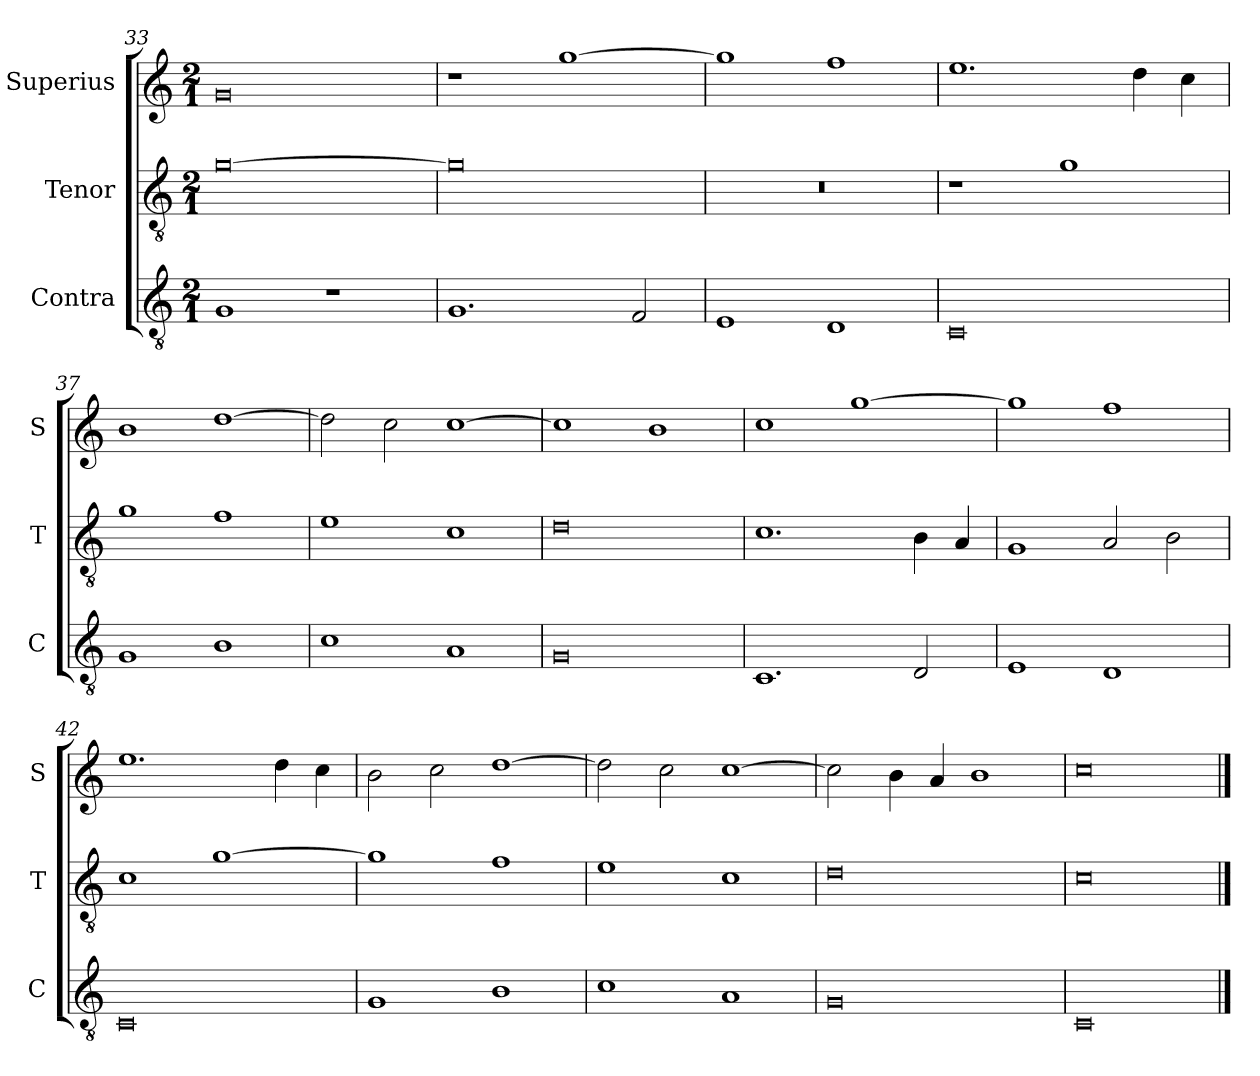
**kern	**kern	**kern
*part3	*part2	*part1
*staff3	*staff2	*staff1
*I"Contra	*I"Tenor	*I"Superius
*I'C	*I'T	*I'S
*clefGv2	*clefGv2	*clefG2
*k[]	*k[]	*k[]
*M2/1	*M2/1	*M2/1
=33	=33	=33
1G	[0g	0g
1r	.	.
=34	=34	=34
1.G	0g]	1r
.	.	[1gg
2F	.	.
=35	=35	=35
1E	0r	1gg]
1D	.	1ff
=36	=36	=36
0C	1r	1.ee
.	1g	.
.	.	4dd\
.	.	4cc\
=37	=37	=37
1G	1g	1b
1B	1f	[1dd
=38	=38	=38
1c	1e	2dd\]
.	.	2cc\
1A	1c	[1cc
=39	=39	=39
0G	0d	1cc]
.	.	1b
=40	=40	=40
1.C	1.c	1cc
.	.	[1gg
2D	4B\	.
.	4A/	.
=41	=41	=41
1E	1G	1gg]
1D	2A/	1ff
.	2B\	.
=42	=42	=42
0C	1c	1.ee
.	[1g	.
.	.	4dd\
.	.	4cc\
=43	=43	=43
1G	1g]	2b\
.	.	2cc\
1B	1f	[1dd
=44	=44	=44
1c	1e	2dd\]
.	.	2cc\
1A	1c	[1cc
=45	=45	=45
0G	0d	2cc\]
.	.	4b\
.	.	4a/
.	.	1b
=46	=46	=46
0C	0c	0cc
==	==	==
*-	*-	*-
